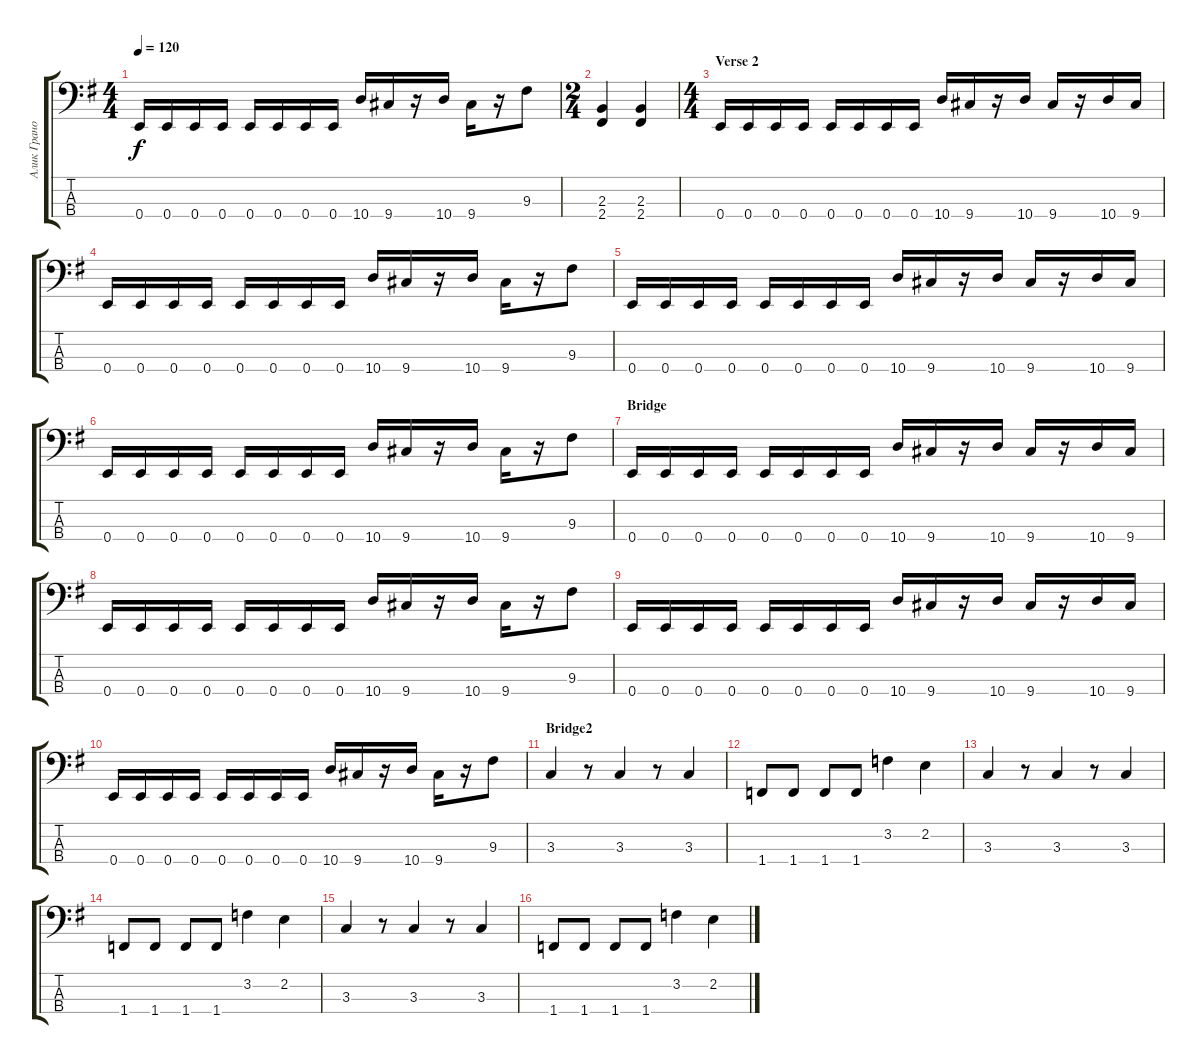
\track ("Алик Грановский" "Алик Грано") {instrument electricbasspick}
\staff {score tabs}
\tuning (G2 D2 A1 E1) {hide}
\ts (4 4)
\tempo 120
\clef f4
\ks eminor
0.4.16{dy f} 0.4.16 0.4.16 0.4.16 0.4.16 0.4.16 0.4.16 0.4.16 10.4.16 9.4.16 r.16 10.4.16 9.4.16 r.16 9.3.8 |
\ts (2 4)
(2.3 2.4).4 (2.3 2.4).4 |
\ts (4 4)
\section ("" "Verse 2")
0.4.16 0.4.16 0.4.16 0.4.16 0.4.16 0.4.16 0.4.16 0.4.16 10.4.16 9.4.16 r.16 10.4.16 9.4.16 r.16 10.4.16 9.4.16 |
0.4.16 0.4.16 0.4.16 0.4.16 0.4.16 0.4.16 0.4.16 0.4.16 10.4.16 9.4.16 r.16 10.4.16 9.4.16 r.16 9.3.8 |
0.4.16 0.4.16 0.4.16 0.4.16 0.4.16 0.4.16 0.4.16 0.4.16 10.4.16 9.4.16 r.16 10.4.16 9.4.16 r.16 10.4.16 9.4.16 |
0.4.16 0.4.16 0.4.16 0.4.16 0.4.16 0.4.16 0.4.16 0.4.16 10.4.16 9.4.16 r.16 10.4.16 9.4.16 r.16 9.3.8 |
\section ("" "Bridge")
0.4.16 0.4.16 0.4.16 0.4.16 0.4.16 0.4.16 0.4.16 0.4.16 10.4.16 9.4.16 r.16 10.4.16 9.4.16 r.16 10.4.16 9.4.16 |
0.4.16 0.4.16 0.4.16 0.4.16 0.4.16 0.4.16 0.4.16 0.4.16 10.4.16 9.4.16 r.16 10.4.16 9.4.16 r.16 9.3.8 |
0.4.16 0.4.16 0.4.16 0.4.16 0.4.16 0.4.16 0.4.16 0.4.16 10.4.16 9.4.16 r.16 10.4.16 9.4.16 r.16 10.4.16 9.4.16 |
0.4.16 0.4.16 0.4.16 0.4.16 0.4.16 0.4.16 0.4.16 0.4.16 10.4.16 9.4.16 r.16 10.4.16 9.4.16 r.16 9.3.8 |
\section ("" "Bridge2")
3.3.4 r.8 3.3.4 r.8 3.3.4 |
1.4.8 1.4.8 1.4.8 1.4.8 3.2.4 2.2.4 |
3.3.4 r.8 3.3.4 r.8 3.3.4 |
1.4.8 1.4.8 1.4.8 1.4.8 3.2.4 2.2.4 |
3.3.4 r.8 3.3.4 r.8 3.3.4 |
1.4.8 1.4.8 1.4.8 1.4.8 3.2.4 2.2.4
